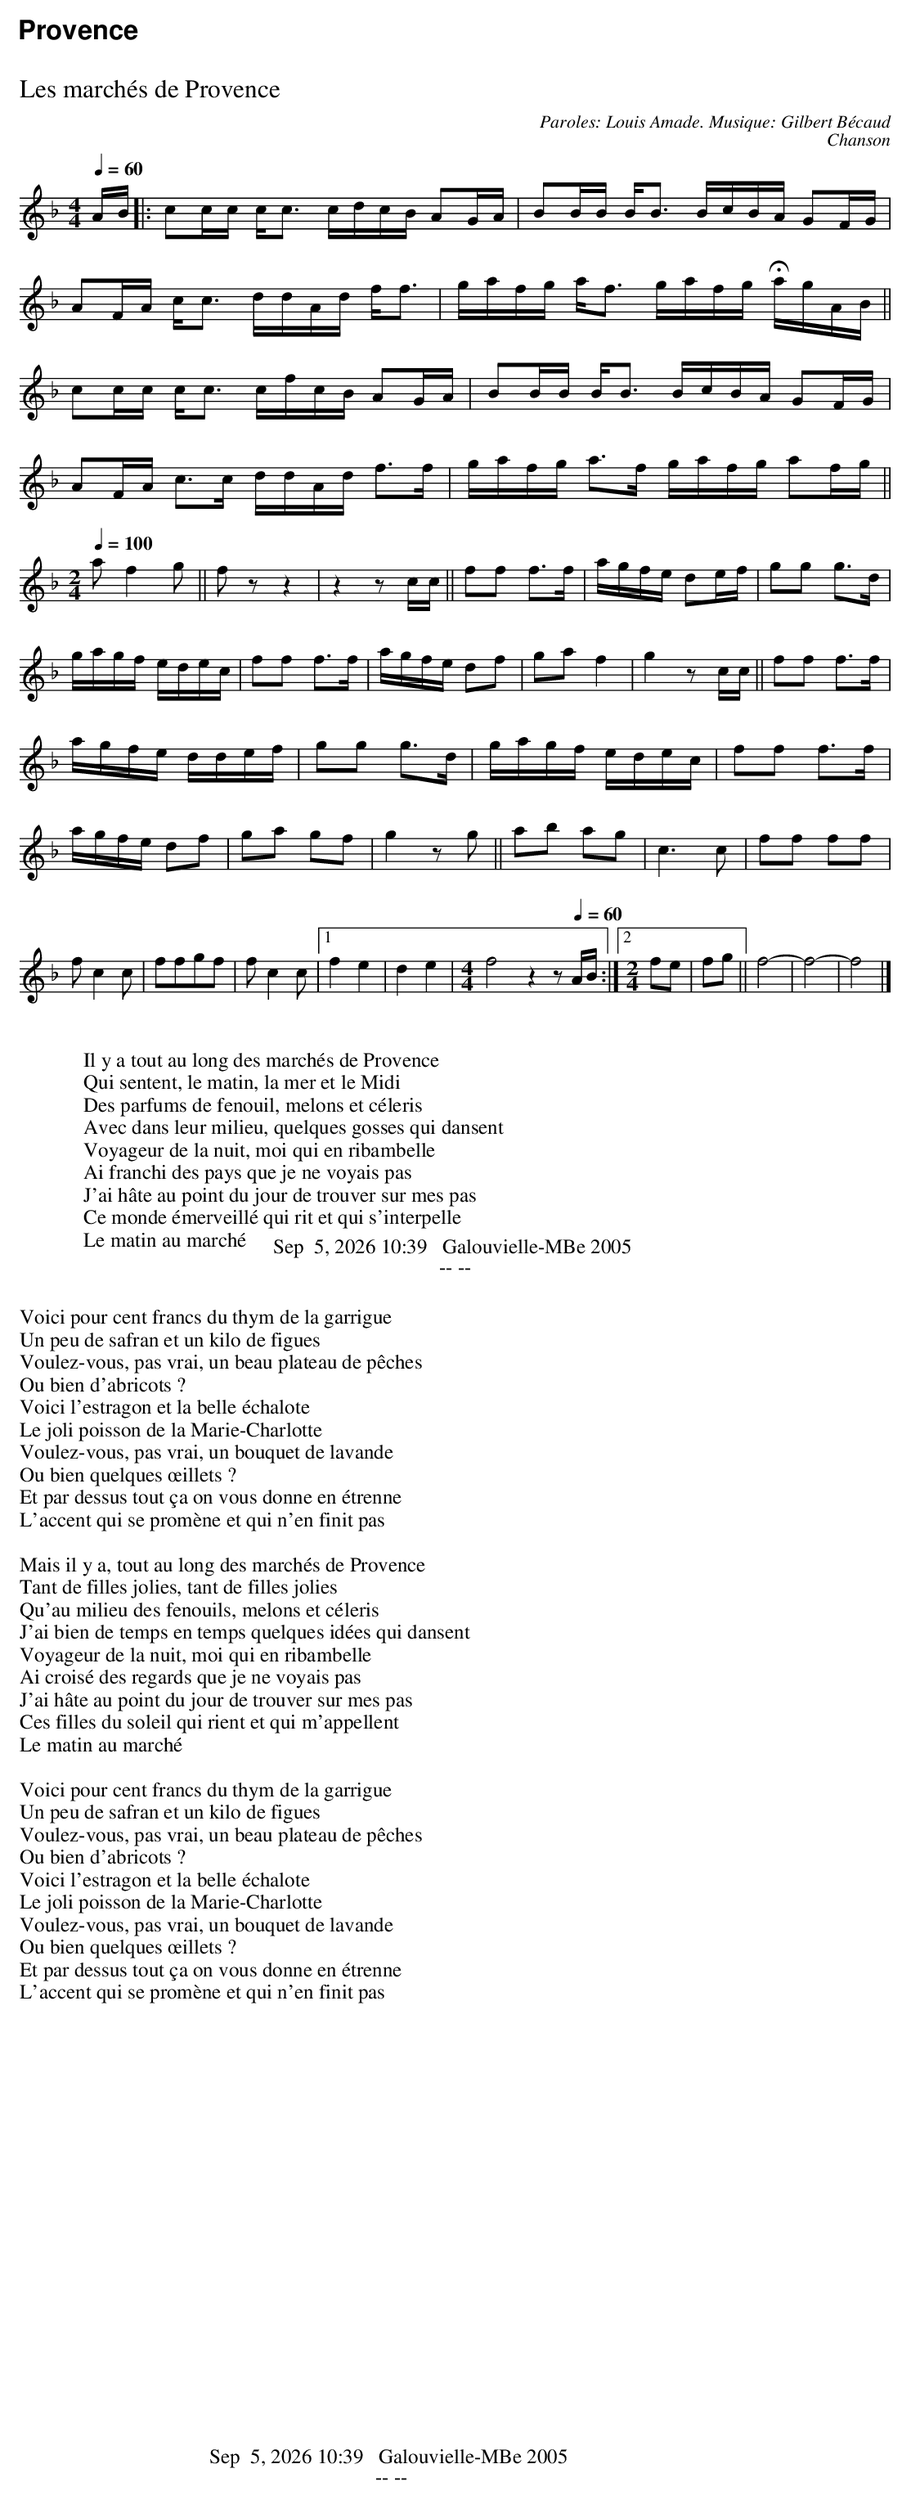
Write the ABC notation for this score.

X:1
T:Les marchés de Provence
C:Paroles: Louis Amade. Musique: Gilbert Bécaud
M:4/4
L:1/8
Q:1/4=60
K:F
A/2B/2|:cc/2c/2 c<c c/2d/2c/2B/2 AG/2A/2| BB/2B/2 B<B B/2c/2B/2A/2 GF/2G/2|
AF/2A/2 c<c d/2d/2A/2d/2 f<f| g/2a/2f/2g/2 a<f g/2a/2f/2g/2 Ha/2g/2A/2B/2||
cc/2c/2 c<c c/2f/2c/2B/2 AG/2A/2| BB/2B/2 B<B B/2c/2B/2A/2 GF/2G/2|
AF/2A/2 c>c d/2d/2A/2d/2 f>f| g/2a/2f/2g/2 a>f g/2a/2f/2g/2 af/2g/2||
M:2/4
Q:1/4=100
af2g||fzz2| z2zc/2c/2||ff f>f| a/2g/2f/2e/2 de/2f/2|gg g>d|
g/2a/2g/2f/2 e/2d/2e/2c/2|ff f>f| a/2g/2f/2e/2 df|ga f2| g2zc/2c/2||ff f>f|
a/2g/2f/2e/2 d/2d/2e/2f/2|gg g>d| g/2a/2g/2f/2 e/2d/2e/2c/2|ff f>f|
a/2g/2f/2e/2 df|ga gf| g2 zg||ab ag|c3c|ff ff|
fc2c | ffgf | fc2c | [1 f2e2| d2e2|[M:4/4]f4z2z[Q:1/4=60]A/2B/2:| [2[M:2/4] fe|fg||f4-|f4-|f4|]
W:
W:Il y a tout au long des marchés de Provence
W:Qui sentent, le matin, la mer et le Midi
W:Des parfums de fenouil, melons et céleris
W:Avec dans leur milieu, quelques gosses qui dansent
W:Voyageur de la nuit, moi qui en ribambelle
W:Ai franchi des pays que je ne voyais pas
W:J'ai hâte au point du jour de trouver sur mes pas
W:Ce monde émerveillé qui rit et qui s'interpelle
W:Le matin au marché
W:
W:Voici pour cent francs du thym de la garrigue
W:Un peu de safran et un kilo de figues
W:Voulez-vous, pas vrai, un beau plateau de pêches
W:Ou bien d'abricots ?
W:Voici l'estragon et la belle échalote
W:Le joli poisson de la Marie-Charlotte
W:Voulez-vous, pas vrai, un bouquet de lavande
W:Ou bien quelques œillets ?
W:Et par dessus tout ça on vous donne en étrenne
W:L'accent qui se promène et qui n'en finit pas
W:
W:Mais il y a, tout au long des marchés de Provence
W:Tant de filles jolies, tant de filles jolies
W:Qu'au milieu des fenouils, melons et céleris
W:J'ai bien de temps en temps quelques idées qui dansent
W:Voyageur de la nuit, moi qui en ribambelle
W:Ai croisé des regards que je ne voyais pas
W:J'ai hâte au point du jour de trouver sur mes pas
W:Ces filles du soleil qui rient et qui m'appellent
W:Le matin au marché
W:
W:Voici pour cent francs du thym de la garrigue
W:Un peu de safran et un kilo de figues
W:Voulez-vous, pas vrai, un beau plateau de pêches
W:Ou bien d'abricots ?
W:Voici l'estragon et la belle échalote
W:Le joli poisson de la Marie-Charlotte
W:Voulez-vous, pas vrai, un bouquet de lavande
W:Ou bien quelques œillets ?
W:Et par dessus tout ça on vous donne en étrenne
W:L'accent qui se promène et qui n'en finit pas
